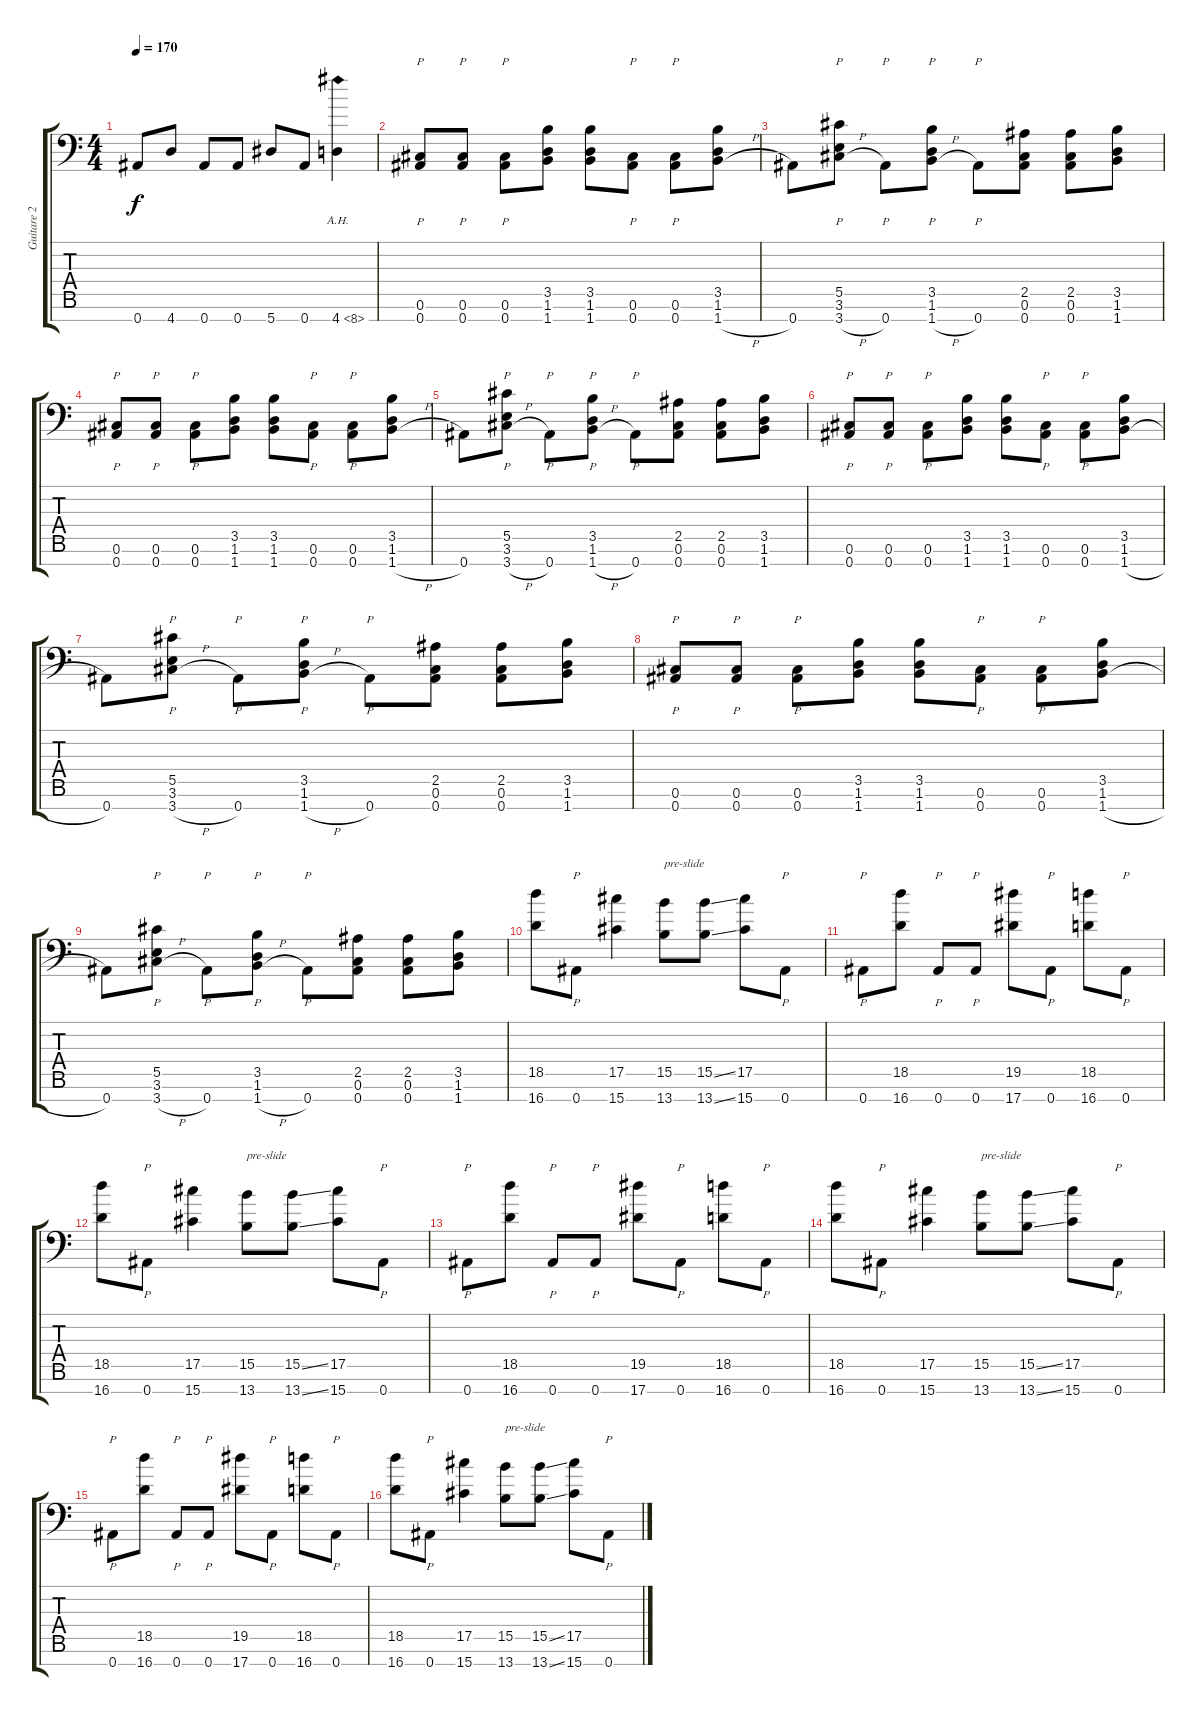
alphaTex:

\track ("Guitare 2" "Guitare 2") {instrument distortionguitar}
\staff {score tabs}
\tuning (Eb4 Bb3 Gb3 Db3 Ab2 Db2 Bb1) {hide}
\ts (4 4)
\tempo 170
\clef f4
\ks c
0.7.8{dy f} 4.7.8 0.7.8 0.7.8 5.7.8 0.7.8 4.7{ah 4}.4 |
(0.6 0.7).8{p} (0.6 0.7).8{p} (0.6 0.7).8{p} (3.5 1.6 1.7).8 (3.5 1.6 1.7).8 (0.6 0.7).8{p} (0.6 0.7).8{p} (3.5 1.6 1.7{h}).8 |
0.7.8 (5.5 3.6 3.7{h}).8{p} 0.7.8{p} (3.5 1.6 1.7{h}).8{p} 0.7.8{p} (2.5 0.6 0.7).8 (2.5 0.6 0.7).8 (3.5 1.6 1.7).8 |
(0.6 0.7).8{p} (0.6 0.7).8{p} (0.6 0.7).8{p} (3.5 1.6 1.7).8 (3.5 1.6 1.7).8 (0.6 0.7).8{p} (0.6 0.7).8{p} (3.5 1.6 1.7{h}).8 |
0.7.8 (5.5 3.6 3.7{h}).8{p} 0.7.8{p} (3.5 1.6 1.7{h}).8{p} 0.7.8{p} (2.5 0.6 0.7).8 (2.5 0.6 0.7).8 (3.5 1.6 1.7).8 |
(0.6 0.7).8{p} (0.6 0.7).8{p} (0.6 0.7).8{p} (3.5 1.6 1.7).8 (3.5 1.6 1.7).8 (0.6 0.7).8{p} (0.6 0.7).8{p} (3.5 1.6 1.7{h}).8 |
0.7.8 (5.5 3.6 3.7{h}).8{p} 0.7.8{p} (3.5 1.6 1.7{h}).8{p} 0.7.8{p} (2.5 0.6 0.7).8 (2.5 0.6 0.7).8 (3.5 1.6 1.7).8 |
(0.6 0.7).8{p} (0.6 0.7).8{p} (0.6 0.7).8{p} (3.5 1.6 1.7).8 (3.5 1.6 1.7).8 (0.6 0.7).8{p} (0.6 0.7).8{p} (3.5 1.6 1.7{h}).8 |
0.7.8 (5.5 3.6 3.7{h}).8{p} 0.7.8{p} (3.5 1.6 1.7{h}).8{p} 0.7.8{p} (2.5 0.6 0.7).8 (2.5 0.6 0.7).8 (3.5 1.6 1.7).8 |
(18.5 16.7).8 0.7.8{p} (17.5 15.7).4 (15.5 13.7).8{txt "pre-slide"} (15.5{ss} 13.7{ss}).8 (17.5 15.7).8 0.7.8{p} |
0.7.8{p} (18.5 16.7).8 0.7.8{p} 0.7.8{p} (19.5 17.7).8 0.7.8{p} (18.5 16.7).8 0.7.8{p} |
(18.5 16.7).8 0.7.8{p} (17.5 15.7).4 (15.5 13.7).8{txt "pre-slide"} (15.5{ss} 13.7{ss}).8 (17.5 15.7).8 0.7.8{p} |
0.7.8{p} (18.5 16.7).8 0.7.8{p} 0.7.8{p} (19.5 17.7).8 0.7.8{p} (18.5 16.7).8 0.7.8{p} |
(18.5 16.7).8 0.7.8{p} (17.5 15.7).4 (15.5 13.7).8{txt "pre-slide"} (15.5{ss} 13.7{ss}).8 (17.5 15.7).8 0.7.8{p} |
0.7.8{p} (18.5 16.7).8 0.7.8{p} 0.7.8{p} (19.5 17.7).8 0.7.8{p} (18.5 16.7).8 0.7.8{p} |
(18.5 16.7).8 0.7.8{p} (17.5 15.7).4 (15.5 13.7).8{txt "pre-slide"} (15.5{ss} 13.7{ss}).8 (17.5 15.7).8 0.7.8{p}
